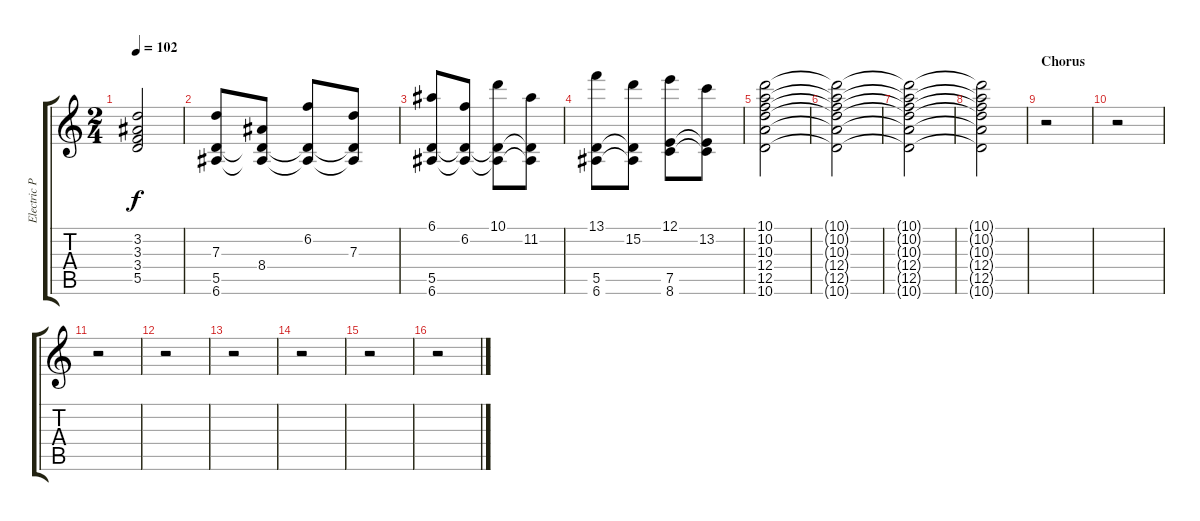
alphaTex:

\track ("Electric Piano" "Electric P") {instrument vibraphone}
\staff {score tabs}
\tuning (E5 B4 G4 D4 A3 E3) {hide}
\ts (2 4)
\tempo 102
\clef g2
\ks c
(3.2 3.3 3.4 5.5).2{dy f} |
(7.3 5.5 6.6).8 (8.4 5.5{t} 6.6{t}).8 (6.2 5.5{t} 6.6{t}).8 (7.3 5.5{t} 6.6{t}).8 |
(6.1 5.5 6.6).8 (6.2 5.5{t} 6.6{t}).8 (10.1 5.5{t} 6.6{t}).8 (11.2 5.5{t} 6.6{t}).8 |
(13.1 5.5 6.6).8 (15.2 5.5{t} 6.6{t}).8 (12.1 7.5 8.6).8 (13.2 7.5{t} 8.6{t}).8 |
(10.1 10.2 10.3 12.4 12.5 10.6).2 |
(10.1{t} 10.2{t} 10.3{t} 12.4{t} 12.5{t} 10.6{t}).2 |
(10.1{t} 10.2{t} 10.3{t} 12.4{t} 12.5{t} 10.6{t}).2 |
(10.1{t} 10.2{t} 10.3{t} 12.4{t} 12.5{t} 10.6{t}).2 |
\section ("" "Chorus")
r.2 |
r.2 |
r.2 |
r.2 |
r.2 |
r.2 |
r.2 |
r.2
